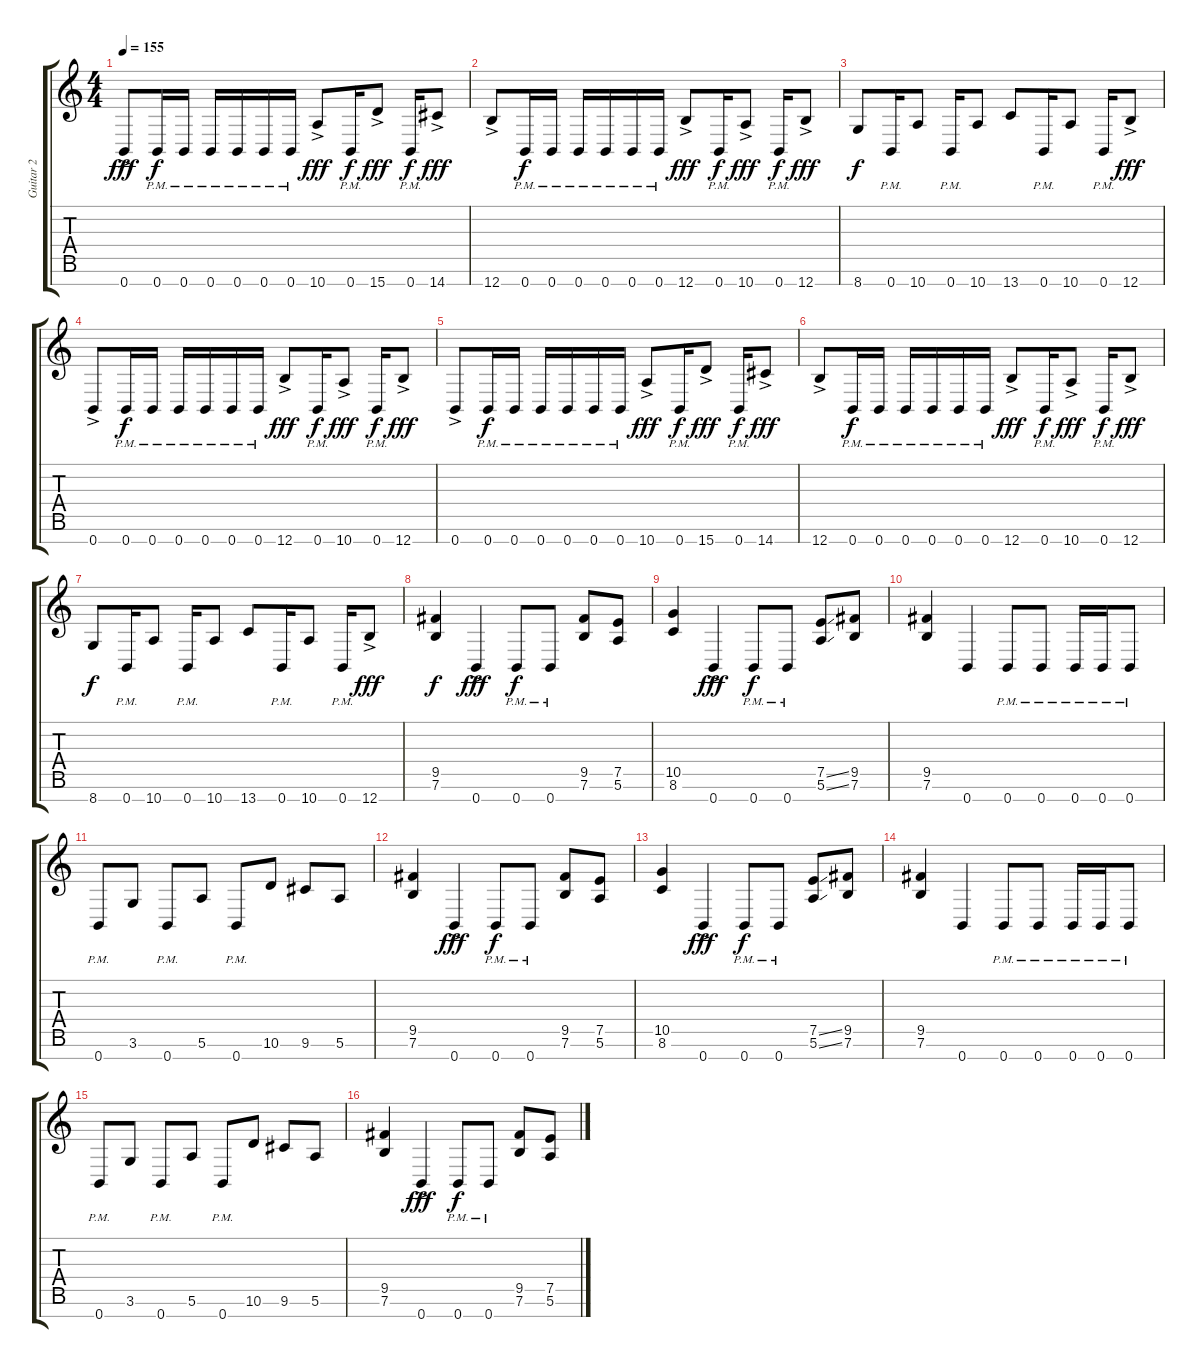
\track ("Guitar 2" "Guitar 2") {instrument distortionguitar}
\staff {score tabs}
\tuning (E4 B3 G3 D3 A2 E2 B1) {hide}
\ts (4 4)
\tempo 155
\clef g2
\ks c
0.7{ac}.8{dy fff} 0.7{pm}.16{dy f} 0.7{pm}.16 0.7{pm}.16 0.7{pm}.16 0.7{pm}.16 0.7{pm}.16 10.7{ac}.8{dy fff} 0.7{pm}.16{dy f} 15.7{ac}.8{dy fff} 0.7{pm}.16{dy f} 14.7{ac}.8{dy fff} |
12.7{ac}.8 0.7{pm}.16{dy f} 0.7{pm}.16 0.7{pm}.16 0.7{pm}.16 0.7{pm}.16 0.7{pm}.16 12.7{ac}.8{dy fff} 0.7{pm}.16{dy f} 10.7{ac}.8{dy fff} 0.7{pm}.16{dy f} 12.7{ac}.8{dy fff} |
8.7.8{dy f} 0.7{pm}.16 10.7.8 0.7{pm}.16 10.7.8 13.7.8 0.7{pm}.16 10.7.8 0.7{pm}.16 12.7{ac}.8{dy fff} |
0.7{ac}.8 0.7{pm}.16{dy f} 0.7{pm}.16 0.7{pm}.16 0.7{pm}.16 0.7{pm}.16 0.7{pm}.16 12.7{ac}.8{dy fff} 0.7{pm}.16{dy f} 10.7{ac}.8{dy fff} 0.7{pm}.16{dy f} 12.7{ac}.8{dy fff} |
0.7{ac}.8 0.7{pm}.16{dy f} 0.7{pm}.16 0.7{pm}.16 0.7{pm}.16 0.7{pm}.16 0.7{pm}.16 10.7{ac}.8{dy fff} 0.7{pm}.16{dy f} 15.7{ac}.8{dy fff} 0.7{pm}.16{dy f} 14.7{ac}.8{dy fff} |
12.7{ac}.8 0.7{pm}.16{dy f} 0.7{pm}.16 0.7{pm}.16 0.7{pm}.16 0.7{pm}.16 0.7{pm}.16 12.7{ac}.8{dy fff} 0.7{pm}.16{dy f} 10.7{ac}.8{dy fff} 0.7{pm}.16{dy f} 12.7{ac}.8{dy fff} |
8.7.8{dy f} 0.7{pm}.16 10.7.8 0.7{pm}.16 10.7.8 13.7.8 0.7{pm}.16 10.7.8 0.7{pm}.16 12.7{ac}.8{dy fff} |
(9.5 7.6).4{dy f} 0.7{ac}.4{dy fff} 0.7{pm}.8{dy f} 0.7{pm}.8 (9.5 7.6).8 (7.5 5.6).8 |
(10.5 8.6).4 0.7{ac}.4{dy fff} 0.7{pm}.8{dy f} 0.7{pm}.8 (7.5{ss} 5.6{ss}).8 (9.5 7.6).8 |
(9.5 7.6).4 0.7.4 0.7{pm}.8 0.7{pm}.8 0.7{pm}.16 0.7{pm}.16 0.7{pm}.8 |
0.7{pm}.8 3.6.8 0.7{pm}.8 5.6.8 0.7{pm}.8 10.6.8 9.6.8 5.6.8 |
(9.5 7.6).4 0.7{ac}.4{dy fff} 0.7{pm}.8{dy f} 0.7{pm}.8 (9.5 7.6).8 (7.5 5.6).8 |
(10.5 8.6).4 0.7{ac}.4{dy fff} 0.7{pm}.8{dy f} 0.7{pm}.8 (7.5{ss} 5.6{ss}).8 (9.5 7.6).8 |
(9.5 7.6).4 0.7.4 0.7{pm}.8 0.7{pm}.8 0.7{pm}.16 0.7{pm}.16 0.7{pm}.8 |
0.7{pm}.8 3.6.8 0.7{pm}.8 5.6.8 0.7{pm}.8 10.6.8 9.6.8 5.6.8 |
(9.5 7.6).4 0.7{ac}.4{dy fff} 0.7{pm}.8{dy f} 0.7{pm}.8 (9.5 7.6).8 (7.5 5.6).8
